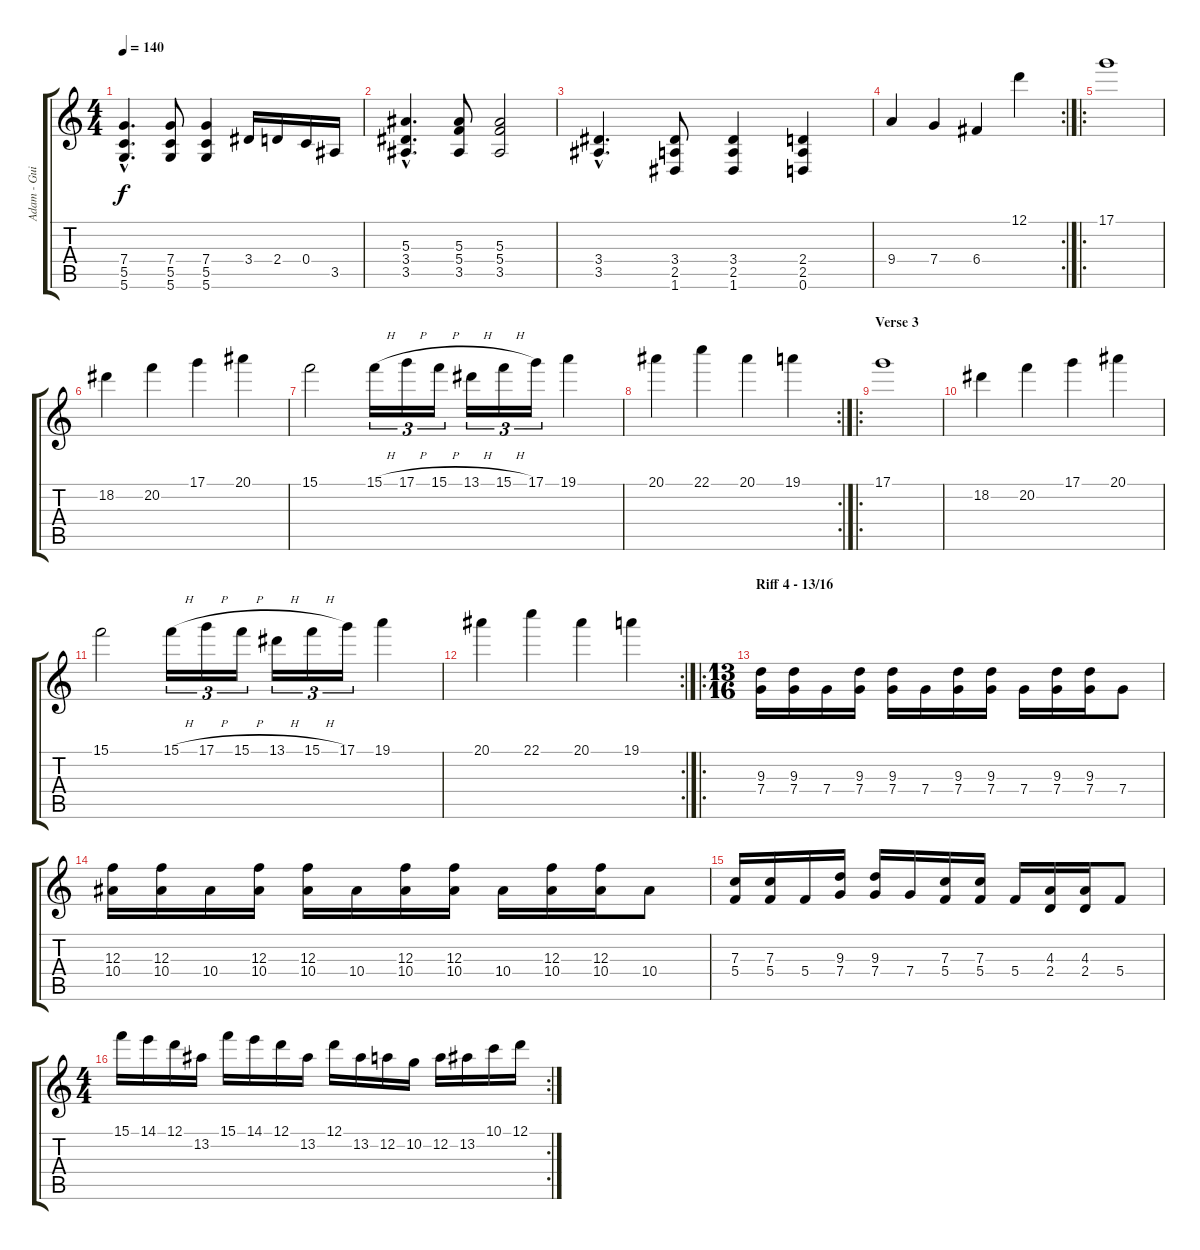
\track ("Adam - Guitar" "Adam - Gui") {instrument distortionguitar}
\staff {score tabs}
\tuning (D4 A3 F3 C3 G2 D2) {hide}
\ts (4 4)
\tempo 140
\clef g2
\ks c
(7.4{hac} 5.5{hac} 5.6{hac}).4{d dy f} (7.4 5.5 5.6).8 (7.4 5.5 5.6).4 3.4.16 2.4.16 0.4.16 3.5.16 |
(5.3{hac} 3.4{hac} 3.5{hac}).4{d} (5.3 5.4 3.5).8 (5.3 5.4 3.5).2 |
(3.4{hac} 3.5{hac}).4{d} (3.4 2.5 1.6).8 (3.4 2.5 1.6).4 (2.4 2.5 0.6).4 |
\rc 2
9.4.4 7.4.4 6.4.4 12.1.4 |
\ro
17.1.1 |
18.2.4 20.2.4 17.1.4 20.1.4 |
15.1.2 15.1{h}.16{tu (3 2)} 17.1{h}.16{tu (3 2)} 15.1{h}.16{tu (3 2)} 13.1{h}.16{tu (3 2)} 15.1{h}.16{tu (3 2)} 17.1.16{tu (3 2)} 19.1.4 |
\rc 2
20.1.4 22.1.4 20.1.4 19.1.4 |
\ro
\section ("" "Verse 3")
17.1.1 |
18.2.4 20.2.4 17.1.4 20.1.4 |
15.1.2 15.1{h}.16{tu (3 2)} 17.1{h}.16{tu (3 2)} 15.1{h}.16{tu (3 2)} 13.1{h}.16{tu (3 2)} 15.1{h}.16{tu (3 2)} 17.1.16{tu (3 2)} 19.1.4 |
\rc 2
20.1.4 22.1.4 20.1.4 19.1.4 |
\ro
\ts (13 16)
\section ("" "Riff 4 - 13/16")
(9.3 7.4).16 (9.3 7.4).16 7.4.16 (9.3 7.4).16 (9.3 7.4).16 7.4.16 (9.3 7.4).16 (9.3 7.4).16 7.4.16 (9.3 7.4).16 (9.3 7.4).16 7.4.8 |
(12.3 10.4).16 (12.3 10.4).16 10.4.16 (12.3 10.4).16 (12.3 10.4).16 10.4.16 (12.3 10.4).16 (12.3 10.4).16 10.4.16 (12.3 10.4).16 (12.3 10.4).16 10.4.8 |
(7.3 5.4).16 (7.3 5.4).16 5.4.16 (9.3 7.4).16 (9.3 7.4).16 7.4.16 (7.3 5.4).16 (7.3 5.4).16 5.4.16 (4.3 2.4).16 (4.3 2.4).16 5.4.8 |
\rc 2
\ts (4 4)
15.1.16 14.1.16 12.1.16 13.2.16 15.1.16 14.1.16 12.1.16 13.2.16 12.1.16 13.2.16 12.2.16 10.2.16 12.2.16 13.2.16 10.1.16 12.1.16
